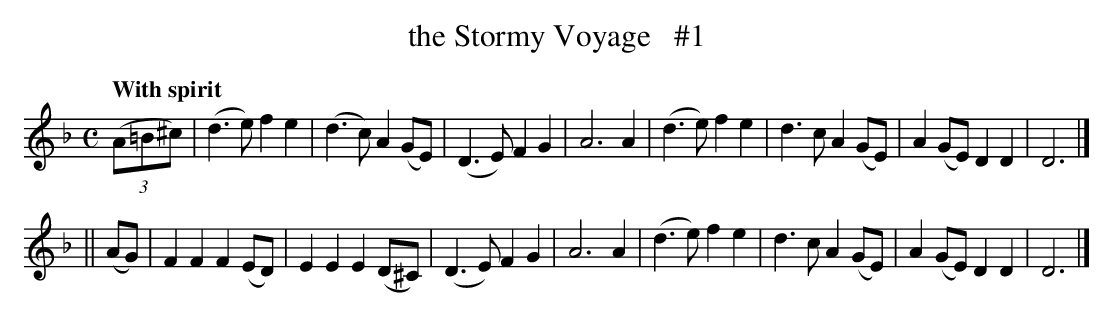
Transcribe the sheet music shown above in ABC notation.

X:1
T: the Stormy Voyage   #1
Q: "With spirit"
M: C
L: 1/8
K: Dm
((3A=B^c) | (d3e) f2e2  |(d3c) A2(GE)  | (D3E)  F2G2 | A6 \
      A2  | (d3e) f2e2  | d3c  A2(GE)  | A2(GE) D2D2 | D6 |]
||   (AG) | F2F2  F2(ED)| E2E2 E2(D^C) | (D3E)  F2G2 | A6 \
      A2  | (d3e) f2e2  | d3c  A2(GE)  | A2(GE) D2D2 | D6 |]
